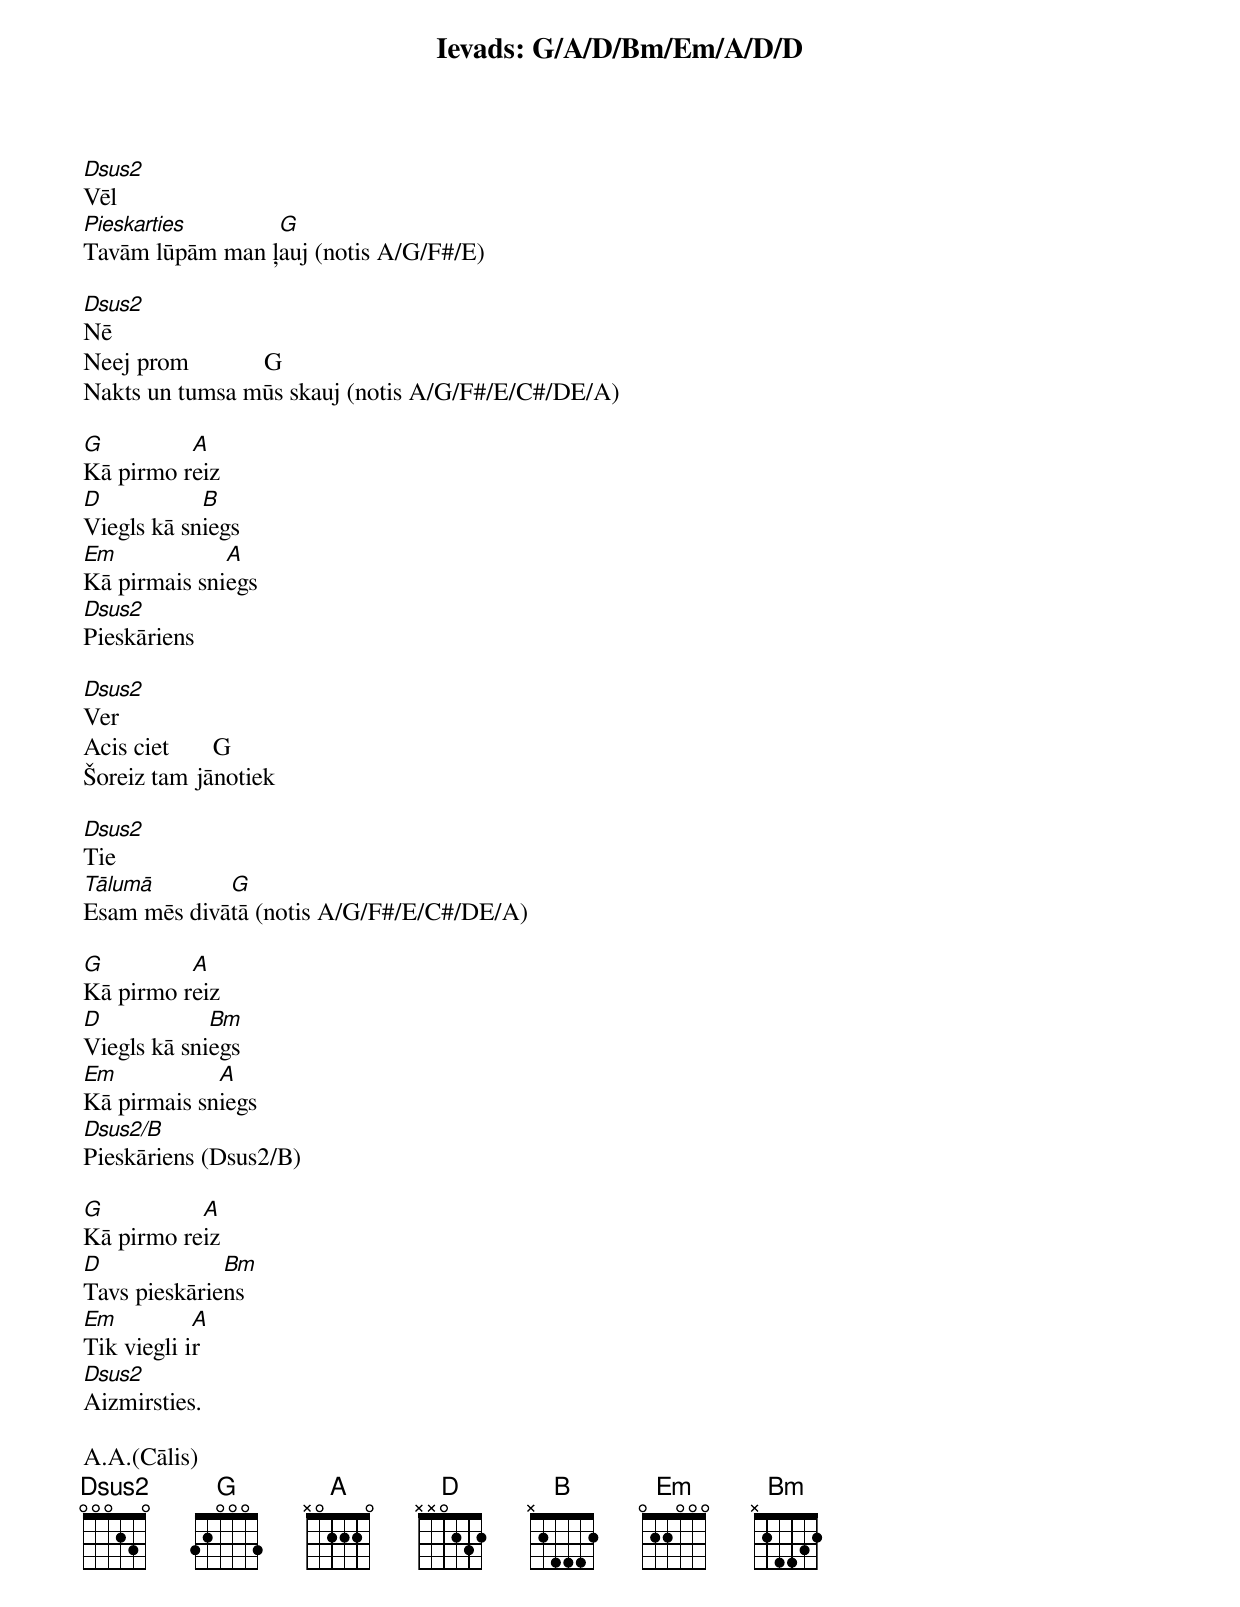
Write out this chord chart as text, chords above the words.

Ievads: G/A/D/Bm/Em/A/D/D

Dsus2
Vēl
Pieskarties      G
Tavām lūpām man ļauj (notis A/G/F#/E)

Dsus2
Nē
Neej prom            G
Nakts un tumsa mūs skauj (notis A/G/F#/E/C#/DE/A)

G         A
Kā pirmo reiz
D           B
Viegls kā sniegs
Em            A
Kā pirmais sniegs
Dsus2
Pieskāriens

Dsus2
Ver
Acis ciet       G
Šoreiz tam jānotiek

Dsus2
Tie
Tālumā       G
Esam mēs divātā (notis A/G/F#/E/C#/DE/A)

G         A
Kā pirmo reiz
D            Bm
Viegls kā sniegs
Em           A
Kā pirmais sniegs
Dsus2/B
Pieskāriens (Dsus2/B)

G          A
Kā pirmo reiz
D             Bm
Tavs pieskāriens
Em          A
Tik viegli ir
Dsus2
Aizmirsties.

A.A.(Cālis)
